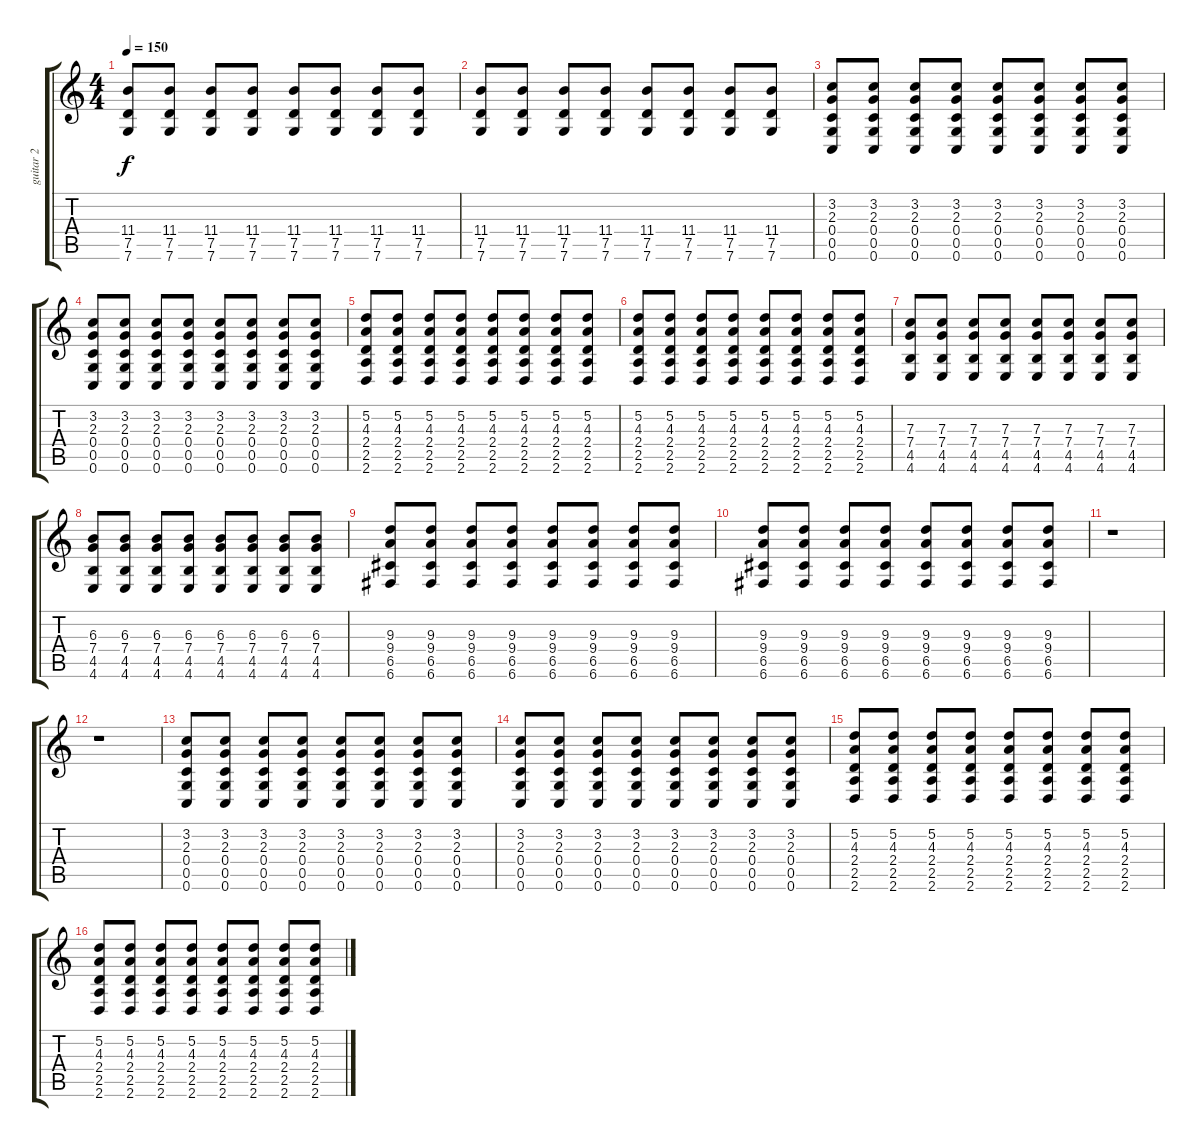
\track ("guitar 2" "guitar 2") {instrument distortionguitar}
\staff {score tabs}
\tuning (D4 A3 F3 C3 G2 C2) {hide}
\ts (4 4)
\tempo 150
\clef g2
\ks c
(11.4 7.5 7.6).8{dy f} (11.4 7.5 7.6).8 (11.4 7.5 7.6).8 (11.4 7.5 7.6).8 (11.4 7.5 7.6).8 (11.4 7.5 7.6).8 (11.4 7.5 7.6).8 (11.4 7.5 7.6).8 |
(11.4 7.5 7.6).8 (11.4 7.5 7.6).8 (11.4 7.5 7.6).8 (11.4 7.5 7.6).8 (11.4 7.5 7.6).8 (11.4 7.5 7.6).8 (11.4 7.5 7.6).8 (11.4 7.5 7.6).8 |
(3.2 2.3 0.4 0.5 0.6).8 (3.2 2.3 0.4 0.5 0.6).8 (3.2 2.3 0.4 0.5 0.6).8 (3.2 2.3 0.4 0.5 0.6).8 (3.2 2.3 0.4 0.5 0.6).8 (3.2 2.3 0.4 0.5 0.6).8 (3.2 2.3 0.4 0.5 0.6).8 (3.2 2.3 0.4 0.5 0.6).8 |
(3.2 2.3 0.4 0.5 0.6).8 (3.2 2.3 0.4 0.5 0.6).8 (3.2 2.3 0.4 0.5 0.6).8 (3.2 2.3 0.4 0.5 0.6).8 (3.2 2.3 0.4 0.5 0.6).8 (3.2 2.3 0.4 0.5 0.6).8 (3.2 2.3 0.4 0.5 0.6).8 (3.2 2.3 0.4 0.5 0.6).8 |
(5.2 4.3 2.4 2.5 2.6).8 (5.2 4.3 2.4 2.5 2.6).8 (5.2 4.3 2.4 2.5 2.6).8 (5.2 4.3 2.4 2.5 2.6).8 (5.2 4.3 2.4 2.5 2.6).8 (5.2 4.3 2.4 2.5 2.6).8 (5.2 4.3 2.4 2.5 2.6).8 (5.2 4.3 2.4 2.5 2.6).8 |
(5.2 4.3 2.4 2.5 2.6).8 (5.2 4.3 2.4 2.5 2.6).8 (5.2 4.3 2.4 2.5 2.6).8 (5.2 4.3 2.4 2.5 2.6).8 (5.2 4.3 2.4 2.5 2.6).8 (5.2 4.3 2.4 2.5 2.6).8 (5.2 4.3 2.4 2.5 2.6).8 (5.2 4.3 2.4 2.5 2.6).8 |
(7.3 7.4 4.5 4.6).8 (7.3 7.4 4.5 4.6).8 (7.3 7.4 4.5 4.6).8 (7.3 7.4 4.5 4.6).8 (7.3 7.4 4.5 4.6).8 (7.3 7.4 4.5 4.6).8 (7.3 7.4 4.5 4.6).8 (7.3 7.4 4.5 4.6).8 |
(6.3 7.4 4.5 4.6).8 (6.3 7.4 4.5 4.6).8 (6.3 7.4 4.5 4.6).8 (6.3 7.4 4.5 4.6).8 (6.3 7.4 4.5 4.6).8 (6.3 7.4 4.5 4.6).8 (6.3 7.4 4.5 4.6).8 (6.3 7.4 4.5 4.6).8 |
(9.3 9.4 6.5 6.6).8 (9.3 9.4 6.5 6.6).8 (9.3 9.4 6.5 6.6).8 (9.3 9.4 6.5 6.6).8 (9.3 9.4 6.5 6.6).8 (9.3 9.4 6.5 6.6).8 (9.3 9.4 6.5 6.6).8 (9.3 9.4 6.5 6.6).8 |
(9.3 9.4 6.5 6.6).8 (9.3 9.4 6.5 6.6).8 (9.3 9.4 6.5 6.6).8 (9.3 9.4 6.5 6.6).8 (9.3 9.4 6.5 6.6).8 (9.3 9.4 6.5 6.6).8 (9.3 9.4 6.5 6.6).8 (9.3 9.4 6.5 6.6).8 |
r.1 |
r.1 |
(3.2 2.3 0.4 0.5 0.6).8 (3.2 2.3 0.4 0.5 0.6).8 (3.2 2.3 0.4 0.5 0.6).8 (3.2 2.3 0.4 0.5 0.6).8 (3.2 2.3 0.4 0.5 0.6).8 (3.2 2.3 0.4 0.5 0.6).8 (3.2 2.3 0.4 0.5 0.6).8 (3.2 2.3 0.4 0.5 0.6).8 |
(3.2 2.3 0.4 0.5 0.6).8 (3.2 2.3 0.4 0.5 0.6).8 (3.2 2.3 0.4 0.5 0.6).8 (3.2 2.3 0.4 0.5 0.6).8 (3.2 2.3 0.4 0.5 0.6).8 (3.2 2.3 0.4 0.5 0.6).8 (3.2 2.3 0.4 0.5 0.6).8 (3.2 2.3 0.4 0.5 0.6).8 |
(5.2 4.3 2.4 2.5 2.6).8 (5.2 4.3 2.4 2.5 2.6).8 (5.2 4.3 2.4 2.5 2.6).8 (5.2 4.3 2.4 2.5 2.6).8 (5.2 4.3 2.4 2.5 2.6).8 (5.2 4.3 2.4 2.5 2.6).8 (5.2 4.3 2.4 2.5 2.6).8 (5.2 4.3 2.4 2.5 2.6).8 |
(5.2 4.3 2.4 2.5 2.6).8 (5.2 4.3 2.4 2.5 2.6).8 (5.2 4.3 2.4 2.5 2.6).8 (5.2 4.3 2.4 2.5 2.6).8 (5.2 4.3 2.4 2.5 2.6).8 (5.2 4.3 2.4 2.5 2.6).8 (5.2 4.3 2.4 2.5 2.6).8 (5.2 4.3 2.4 2.5 2.6).8
